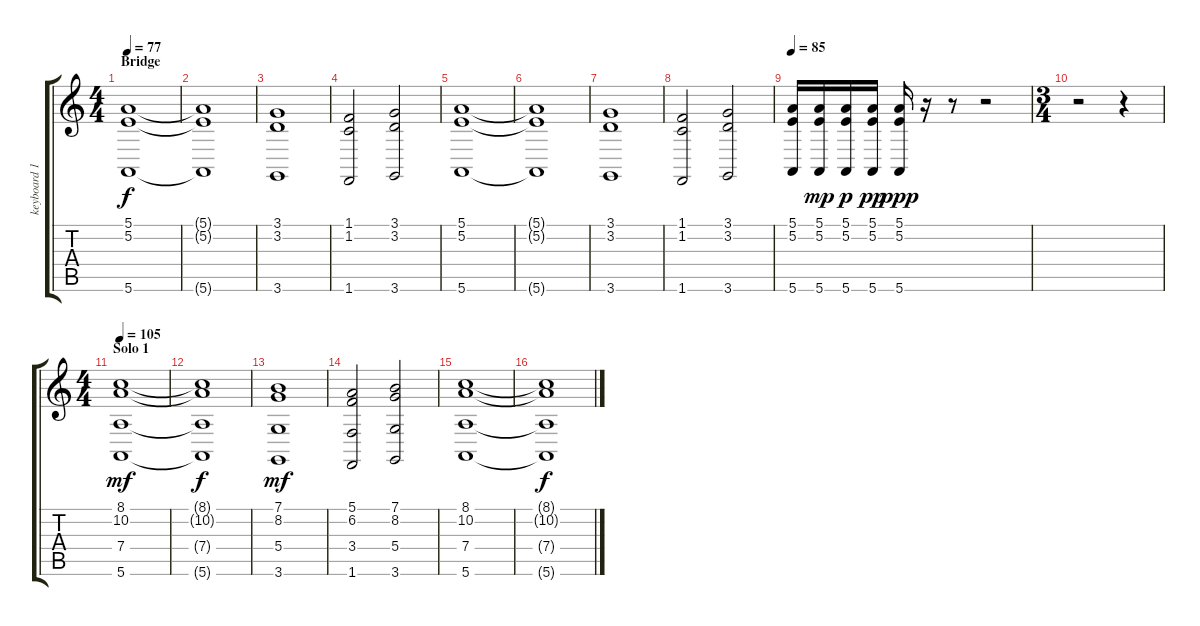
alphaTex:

\track ("keyboard 1" "keyboard 1") {instrument stringensemble1}
\staff {score tabs}
\tuning (E4 B3 G3 D3 A2 E2) {hide}
\ts (4 4)
\section ("" "Bridge")
\tempo 77
\clef g2
\ks c
(5.1 5.2 5.6).1{dy f} |
(5.1{t} 5.2{t} 5.6{t}).1 |
(3.1 3.2 3.6).1 |
(1.1 1.2 1.6).2 (3.1 3.2 3.6).2 |
(5.1 5.2 5.6).1 |
(5.1{t} 5.2{t} 5.6{t}).1 |
(3.1 3.2 3.6).1 |
(1.1 1.2 1.6).2 (3.1 3.2 3.6).2 |
\tempo 85
(5.1 5.2 5.6).16 (5.1 5.2 5.6).16{dy mp} (5.1 5.2 5.6).16{dy p} (5.1 5.2 5.6).16{dy pp} (5.1 5.2 5.6).16{dy ppp} r.16 r.8 r.2 |
\ts (3 4)
r.2 r.4 |
\ts (4 4)
\section ("" "Solo 1")
\tempo 105
(8.1 10.2 7.4 5.6).1{dy mf} |
(8.1{t} 10.2{t} 7.4{t} 5.6{t}).1{dy f} |
(7.1 8.2 5.4 3.6).1{dy mf} |
(5.1 6.2 3.4 1.6).2 (7.1 8.2 5.4 3.6).2 |
(8.1 10.2 7.4 5.6).1 |
(8.1{t} 10.2{t} 7.4{t} 5.6{t}).1{dy f}
